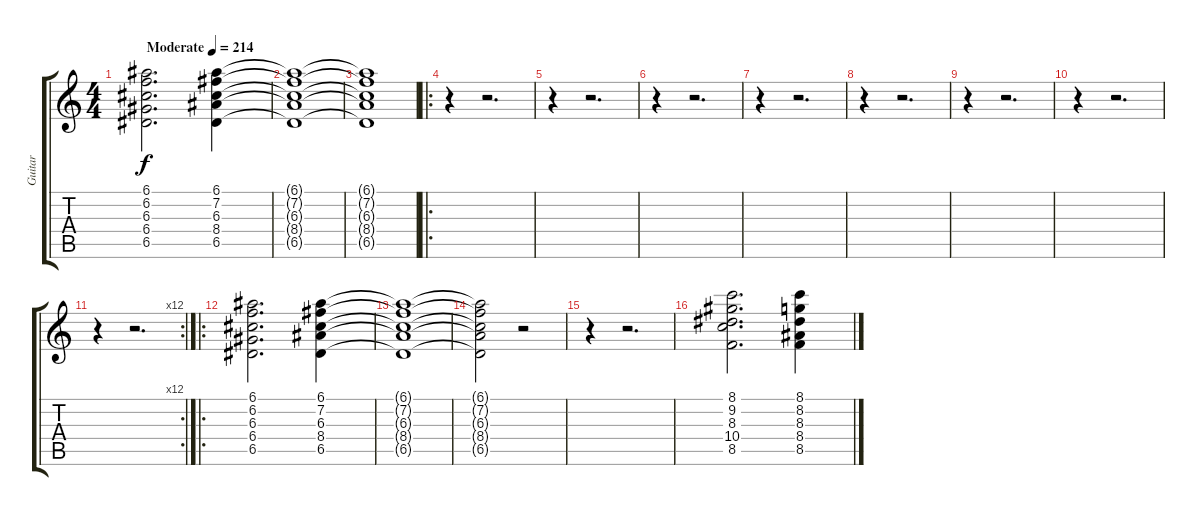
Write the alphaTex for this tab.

\track ("Guitar" "Guitar") {instrument acousticguitarnylon}
\staff {score tabs}
\tuning (E4 B3 G3 D3 A2 E2) {hide}
\ts (4 4)
\tempo (214 "Moderate")
\clef g2
\ks c
(6.1 6.2 6.3 6.4 6.5).2{d dy f instrument acousticguitarnylon} (6.1 7.2 6.3 8.4 6.5).4 |
(6.1{t} 7.2{t} 6.3{t} 8.4{t} 6.5{t}).1 |
(6.1{t} 7.2{t} 6.3{t} 8.4{t} 6.5{t}).1 |
\ro
r.4 r.2{d} |
r.4 r.2{d} |
r.4 r.2{d} |
r.4 r.2{d} |
r.4 r.2{d} |
r.4 r.2{d} |
r.4 r.2{d} |
\rc 12
r.4 r.2{d} |
\ro
(6.1 6.2 6.3 6.4 6.5).2{d} (6.1 7.2 6.3 8.4 6.5).4 |
(6.1{t} 7.2{t} 6.3{t} 8.4{t} 6.5{t}).1 |
(6.1{t} 7.2{t} 6.3{t} 8.4{t} 6.5{t}).2 r.2 |
r.4 r.2{d} |
(8.1 9.2 8.3 10.4 8.5).2{d} (8.1 8.2 8.3 8.4 8.5).4
